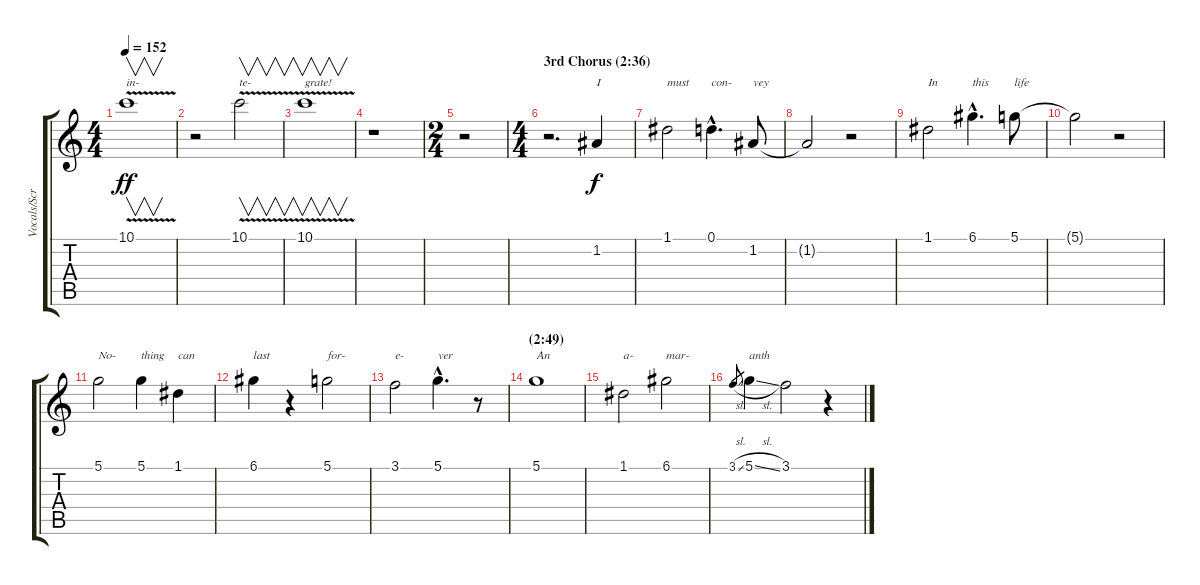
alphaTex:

\track ("Vocals/Screaming" "Vocals/Scr") {instrument guitarharmonics}
\staff {score tabs}
\tuning (D4 A3 F3 C3 G2 C2) {hide}
\ts (4 4)
\tempo 152
\clef g2
\ks c
10.1{v}.1{v txt "in-" dy ff} |
r.2 10.1{v}.2{v txt "te-"} |
10.1{v}.1{v txt "grate!"} |
r.1 |
\ts (2 4)
r.2 |
\ts (4 4)
\section ("" "3rd Chorus (2:36)")
r.2{d} 1.2.4{txt "I" dy f instrument violin} |
1.1.2{txt "must" instrument violin} 0.1{hac}.4{d txt "con-"} 1.2.8{txt "vey"} |
1.2{t}.2 r.2 |
1.1.2{txt "In" instrument violin} 6.1{hac}.4{d txt "this"} 5.1.8{txt "life"} |
5.1{t}.2 r.2 |
5.1.2{txt "No-" instrument violin} 5.1.4{txt "thing"} 1.1.4{txt "can"} |
6.1.4{txt "last" instrument violin} r.4 5.1.2{txt "for-"} |
3.1.2{txt "e-" instrument violin} 5.1{hac}.4{d txt "ver"} r.8 |
\section ("" "(2:49)")
5.1.1{txt "An" instrument violin} |
1.1.2{txt "a-" instrument violin} 6.1.2{txt "mar-"} |
3.1{sl}.8{gr} 5.1{sl}.4{txt "anth" instrument violin} 3.1.2 r.4
